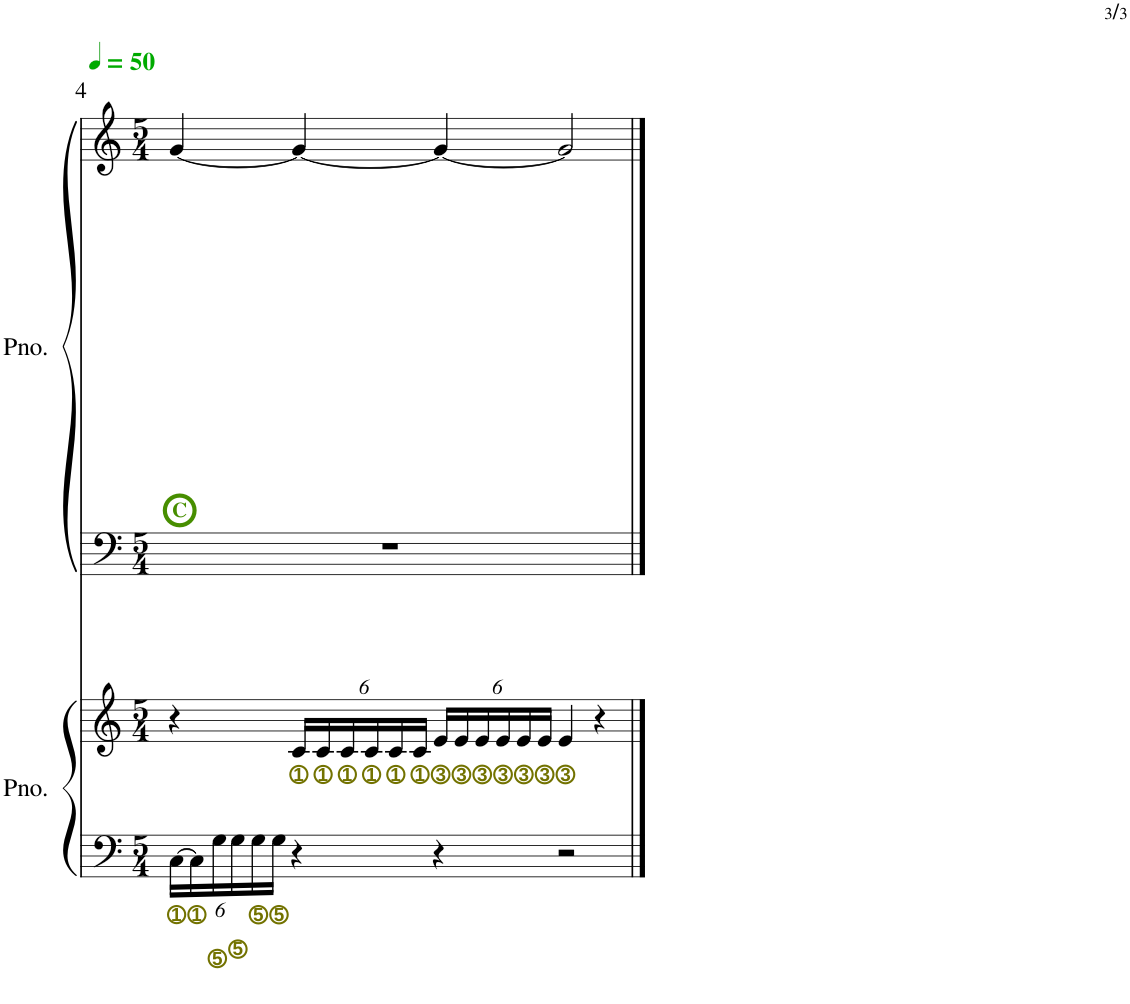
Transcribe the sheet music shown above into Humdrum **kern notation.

**kern	**text	**kern	**text	**kern	**kern
*part2	*part2	*part2	*part2	*part1	*part1
*staff4	*staff4	*staff3	*staff3	*staff2	*staff1
*I"ピアノ	*	*	*	*I"ピアノ	*
!!LO:PB:g=z
*clefF4	*	*clefG2	*	*clefF4	*clefG2
*k[]	*	*k[]	*	*k[]	*k[]
*M5/4	*	*M5/4	*	*M5/4	*M5/4
*MM50	*	*MM50	*	*MM50	*MM50
*Xbrackettup	*	*	*	*	*
=4	=4	=4	=4	=4	=4
!	!	!	!	!	!LO:TX:b:B:color=#478E00:t=C
!	!LO:LY:b:color=#727200	!	!	!	!
[24C\LL	1	4r	.	4%5r	[4g/
!	!LO:LY:b:color=#727200	!	!	!	!
24C\]	1	.	.	.	.
!	!LO:LY:b:color=#727200	!	!	!	!
24G\	5	.	.	.	.
!	!LO:LY:b:color=#727200	!	!	!	!
24G\	5	.	.	.	.
!	!LO:LY:b:color=#727200	!	!	!	!
24G\	5	.	.	.	.
!	!LO:LY:b:color=#727200	!	!	!	!
24G\JJ	5	.	.	.	.
*	*	*Xbrackettup	*	*	*
!	!	!	!LO:LY:b:color=#727200	!	!
4r	.	24c/LL	1	.	4g/_
!	!	!	!LO:LY:b:color=#727200	!	!
.	.	24c/	1	.	.
!	!	!	!LO:LY:b:color=#727200	!	!
.	.	24c/	1	.	.
!	!	!	!LO:LY:b:color=#727200	!	!
.	.	24c/	1	.	.
!	!	!	!LO:LY:b:color=#727200	!	!
.	.	24c/	1	.	.
!	!	!	!LO:LY:b:color=#727200	!	!
.	.	24c/JJ	1	.	.
!	!	!	!LO:LY:b:color=#727200	!	!
4r	.	24e/LL	3	.	4g/_
!	!	!	!LO:LY:b:color=#727200	!	!
.	.	24e/	3	.	.
!	!	!	!LO:LY:b:color=#727200	!	!
.	.	24e/	3	.	.
!	!	!	!LO:LY:b:color=#727200	!	!
.	.	24e/	3	.	.
!	!	!	!LO:LY:b:color=#727200	!	!
.	.	24e/	3	.	.
!	!	!	!LO:LY:b:color=#727200	!	!
.	.	24e/JJ	3	.	.
!	!	!	!LO:LY:b:color=#727200	!	!
2r	.	4e/	3	.	2g/]
.	.	4r	.	.	.
==	==	==	==	==	==
*-	*-	*-	*-	*-	*-
